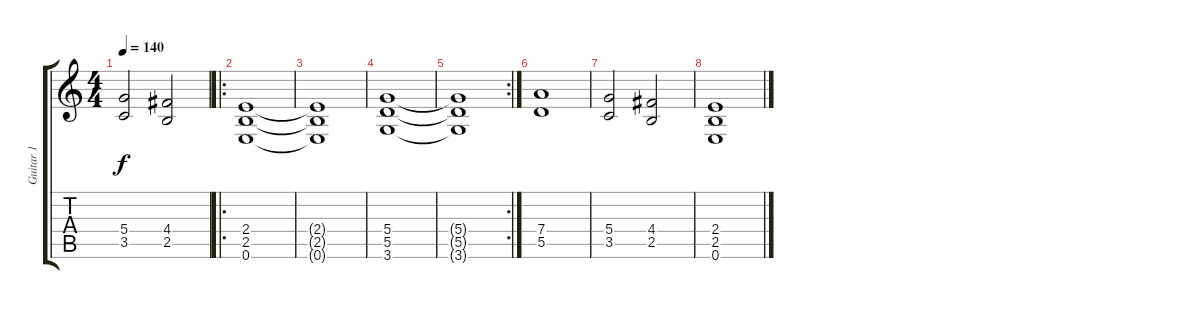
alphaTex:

\track ("Guitar 1" "Guitar 1") {instrument distortionguitar}
\staff {score tabs}
\tuning (E4 B3 G3 D3 A2 E2) {hide}
\ts (4 4)
\tempo 140
\clef g2
\ks c
(5.4 3.5).2{dy f} (4.4 2.5).2 |
\ro
(2.4 2.5 0.6).1 |
(2.4{t} 2.5{t} 0.6{t}).1 |
(5.4 5.5 3.6).1 |
\rc 2
(5.4{t} 5.5{t} 3.6{t}).1 |
(7.4 5.5).1 |
(5.4 3.5).2 (4.4 2.5).2 |
(2.4 2.5 0.6).1
